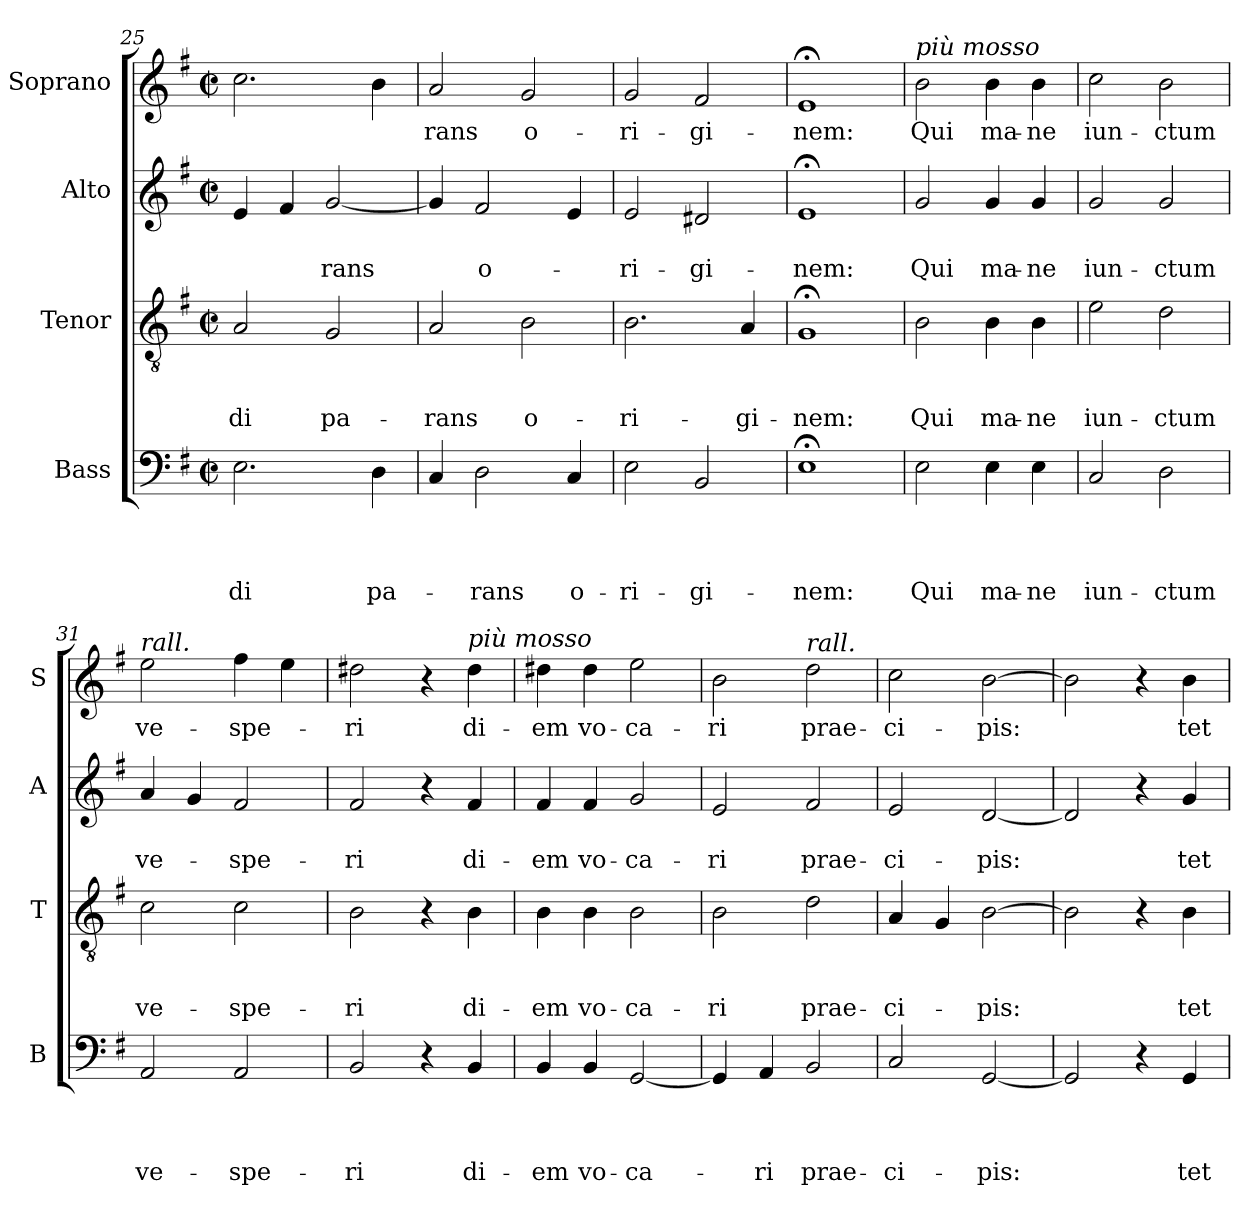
**kern	**text	**text	**text	**text	**kern	**text	**text	**text	**kern	**text	**text	**kern	**text
*part4	*part4	*part4	*part4	*part4	*part3	*part3	*part3	*part3	*part2	*part2	*part2	*part1	*part1
*staff4	*staff4	*staff4	*staff4	*staff4	*staff3	*staff3	*staff3	*staff3	*staff2	*staff2	*staff2	*staff1	*staff1
*I"Bass	*	*	*	*	*I"Tenor	*	*	*	*I"Alto	*	*	*I"Soprano	*
*I'B	*	*	*	*	*I'T	*	*	*	*I'A	*	*	*I'S	*
*clefF4	*	*	*	*	*clefGv2	*	*	*	*clefG2	*	*	*clefG2	*
*k[f#]	*	*	*	*	*k[f#]	*	*	*	*k[f#]	*	*	*k[f#]	*
*G:	*	*	*	*	*G:	*	*	*	*G:	*	*	*G:	*
*M2/2	*	*	*	*	*M2/2	*	*	*	*M2/2	*	*	*M2/2	*
*met(c|)	*	*	*	*	*met(c|)	*	*	*	*met(c|)	*	*	*met(c|)	*
=25	=25	=25	=25	=25	=25	=25	=25	=25	=25	=25	=25	=25	=25
!	!	!	!	!LO:LY:b	!	!	!	!LO:LY:b	!	!	!	!	!
2.E\	.	.	.	-di	2A/	.	.	-di	4e/	.	.	2.cc\	.
.	.	.	.	.	.	.	.	.	4f#/	.	.	.	.
!	!	!	!	!	!	!	!	!LO:LY:b	!	!	!LO:LY:b	!	!
.	.	.	.	.	2G/	.	.	pa-	[<2g/	.	-rans	.	.
!	!	!	!	!LO:LY:b	!	!	!	!	!	!	!	!	!
4D\	.	.	.	pa-	.	.	.	.	.	.	.	4b\	.
=26	=26	=26	=26	=26	=26	=26	=26	=26	=26	=26	=26	=26	=26
!	!	!	!	!	!	!	!	!LO:LY:b	!	!	!	!	!LO:LY:b
4C/	.	.	.	.	2A/	.	.	-rans	4g/]	.	.	2a/	-rans
!	!	!	!	!LO:LY:b	!	!	!	!	!	!	!LO:LY:b	!	!
2D\	.	.	.	-rans	.	.	.	.	2f#/	.	o-	.	.
!	!	!	!	!	!	!	!	!LO:LY:b	!	!	!	!	!LO:LY:b
.	.	.	.	.	2B\	.	.	o-	.	.	.	2g/	o-
!	!	!	!	!LO:LY:b	!	!	!	!	!	!	!	!	!
4C/	.	.	.	o-	.	.	.	.	4e/	.	.	.	.
=27	=27	=27	=27	=27	=27	=27	=27	=27	=27	=27	=27	=27	=27
!	!	!	!	!LO:LY:b	!	!	!	!LO:LY:b	!	!	!LO:LY:b	!	!LO:LY:b
2E\	.	.	.	-ri-	2.B\	.	.	-ri-	2e/	.	-ri-	2g/	-ri-
!	!	!	!	!LO:LY:b	!	!	!	!	!	!	!LO:LY:b	!	!LO:LY:b
2BB/	.	.	.	-gi-	.	.	.	.	2d#X/	.	-gi-	2f#/	-gi-
!	!	!	!	!	!	!	!	!LO:LY:b	!	!	!	!	!
.	.	.	.	.	4A/	.	.	-gi-	.	.	.	.	.
=28	=28	=28	=28	=28	=28	=28	=28	=28	=28	=28	=28	=28	=28
!	!	!	!	!LO:LY:b	!	!	!	!LO:LY:b	!	!	!LO:LY:b	!	!LO:LY:b
1E;<	.	.	.	-nem:	1G;	.	.	-nem:	1e;	.	-nem:	1e;	-nem:
!!LO:LB:g=z
=29	=29	=29	=29	=29	=29	=29	=29	=29	=29	=29	=29	=29	=29
!	!	!	!	!	!	!	!	!	!	!	!	!LO:TX:a:i:t=più mosso	!
!	!	!	!	!LO:LY:b	!	!	!	!LO:LY:b	!	!	!LO:LY:b	!	!LO:LY:b
2E\	.	.	.	Qui	2B\	.	.	Qui	2g/	.	Qui	2b\	Qui
!	!	!	!	!LO:LY:b	!	!	!	!LO:LY:b	!	!	!LO:LY:b	!	!LO:LY:b
4E\	.	.	.	ma-	4B\	.	.	ma-	4g/	.	ma-	4b\	ma-
!	!	!	!	!LO:LY:b:rj	!	!	!	!LO:LY:b:rj	!	!	!LO:LY:b:rj	!	!LO:LY:b:rj
4E\	.	.	.	-ne	4B\	.	.	-ne	4g/	.	-ne	4b\	-ne
=30	=30	=30	=30	=30	=30	=30	=30	=30	=30	=30	=30	=30	=30
!	!	!	!	!LO:LY:b	!	!	!	!LO:LY:b	!	!	!LO:LY:b	!	!LO:LY:b
2C/	.	.	.	iun-	2e\	.	.	iun-	2g/	.	iun-	2cc\	iun-
!	!	!	!	!LO:LY:b	!	!	!	!LO:LY:b	!	!	!LO:LY:b	!	!LO:LY:b
2D\	.	.	.	-ctum	2d\	.	.	-ctum	2g/	.	-ctum	2b\	-ctum
=31	=31	=31	=31	=31	=31	=31	=31	=31	=31	=31	=31	=31	=31
!	!	!	!	!	!	!	!	!	!	!	!	!LO:TX:a:i:t=rall.	!
!	!	!	!	!LO:LY:b	!	!	!	!LO:LY:b	!	!	!LO:LY:b	!	!LO:LY:b
2AA/	.	.	.	ve-	2c\	.	.	ve-	4a/	.	ve-	2ee\	ve-
.	.	.	.	.	.	.	.	.	4g/	.	.	.	.
!	!	!	!	!LO:LY:b	!	!	!	!LO:LY:b	!	!	!LO:LY:b	!	!LO:LY:b
2AA/	.	.	.	-spe-	2c\	.	.	-spe-	2f#/	.	-spe-	4ff#\	-spe-
.	.	.	.	.	.	.	.	.	.	.	.	4ee\	.
=32	=32	=32	=32	=32	=32	=32	=32	=32	=32	=32	=32	=32	=32
!	!	!	!	!LO:LY:b	!	!	!	!LO:LY:b	!	!	!LO:LY:b	!	!LO:LY:b
2BB/	.	.	.	-ri	2B\	.	.	-ri	2f#/	.	-ri	2dd#X\	-ri
4r	.	.	.	.	4r	.	.	.	4r	.	.	4r	.
!	!	!	!	!	!	!	!	!	!	!	!	!LO:TX:a:i:t=più mosso	!
!	!	!	!	!LO:LY:b	!	!	!	!LO:LY:b	!	!	!LO:LY:b	!	!LO:LY:b
4BB/	.	.	.	di-	4B\	.	.	di-	4f#/	.	di-	4dd#\	di-
=33	=33	=33	=33	=33	=33	=33	=33	=33	=33	=33	=33	=33	=33
!	!	!	!	!LO:LY:b	!	!	!	!LO:LY:b	!	!	!LO:LY:b	!	!LO:LY:b
4BB/	.	.	.	-em	4B\	.	.	-em	4f#/	.	-em	4dd#X\	-em
!	!	!	!	!LO:LY:b	!	!	!	!LO:LY:b	!	!	!LO:LY:b	!	!LO:LY:b
4BB/	.	.	.	vo-	4B\	.	.	vo-	4f#/	.	vo-	4dd#\	vo-
!	!	!	!	!LO:LY:b	!	!	!	!LO:LY:b	!	!	!LO:LY:b	!	!LO:LY:b
[<2GG/	.	.	.	-ca-	2B\	.	.	-ca-	2g/	.	-ca-	2ee\	-ca-
=34	=34	=34	=34	=34	=34	=34	=34	=34	=34	=34	=34	=34	=34
!	!	!	!	!	!	!	!	!LO:LY:b	!	!	!LO:LY:b	!	!LO:LY:b
4GG/]	.	.	.	.	2B\	.	.	-ri	2e/	.	-ri	2b\	-ri
!	!	!	!	!LO:LY:b	!	!	!	!	!	!	!	!	!
4AA/	.	.	.	-ri	.	.	.	.	.	.	.	.	.
!	!	!	!	!	!	!	!	!	!	!	!	!LO:TX:a:i:t=rall.	!
!	!	!	!	!LO:LY:b	!	!	!	!LO:LY:b	!	!	!LO:LY:b	!	!LO:LY:b
2BB/	.	.	.	prae-	2d\	.	.	prae-	2f#/	.	prae-	2dd\	prae-
=35	=35	=35	=35	=35	=35	=35	=35	=35	=35	=35	=35	=35	=35
!	!	!	!	!LO:LY:b	!	!	!	!LO:LY:b	!	!	!LO:LY:b	!	!LO:LY:b
2C/	.	.	.	-ci-	4A/	.	.	-ci-	2e/	.	-ci-	2cc\	-ci-
.	.	.	.	.	4G/	.	.	.	.	.	.	.	.
!	!	!	!	!LO:LY:b	!	!	!	!LO:LY:b	!	!	!LO:LY:b	!	!LO:LY:b
[<2GG/	.	.	.	-pis:	[>2B\	.	.	-pis:	[<2d/	.	-pis:	[>2b\	-pis:
=36	=36	=36	=36	=36	=36	=36	=36	=36	=36	=36	=36	=36	=36
2GG/]	.	.	.	.	2B\]	.	.	.	2d/]	.	.	2b\]	.
4r	.	.	.	.	4r	.	.	.	4r	.	.	4r	.
!	!	!	!	!LO:LY:b	!	!	!	!LO:LY:b	!	!	!LO:LY:b	!	!LO:LY:b
4GG/	.	.	.	tet-	4B\	.	.	tet-	4g/	.	tet-	4b\	tet-
=	=	=	=	=	=	=	=	=	=	=	=	=	=
*-	*-	*-	*-	*-	*-	*-	*-	*-	*-	*-	*-	*-	*-
